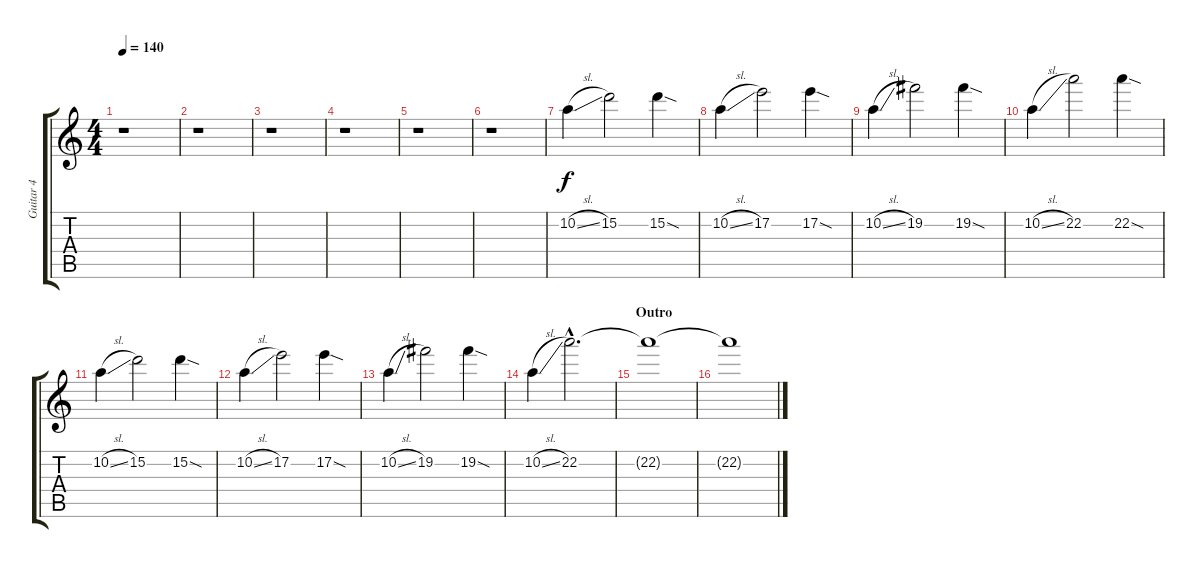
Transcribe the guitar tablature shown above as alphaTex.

\track ("Guitar 4" "Guitar 4") {instrument distortionguitar}
\staff {score tabs}
\tuning (E4 B3 G3 D3 A2 E2) {hide}
\ts (4 4)
\tempo 140
\clef g2
\ks c
r.1{dy f} |
r.1 |
r.1 |
r.1 |
r.1 |
r.1 |
10.2{sl}.4 15.2.2 15.2{sod}.4 |
10.2{sl}.4 17.2.2 17.2{sod}.4 |
10.2{sl}.4 19.2.2 19.2{sod}.4 |
10.2{sl}.4 22.2.2 22.2{sod}.4 |
10.2{sl}.4 15.2.2 15.2{sod}.4 |
10.2{sl}.4 17.2.2 17.2{sod}.4 |
10.2{sl}.4 19.2.2 19.2{sod}.4 |
10.2{sl}.4 22.2{hac}.2{d} |
\section ("" "Outro")
22.2{t}.1{volume 0} |
22.2{t}.1
